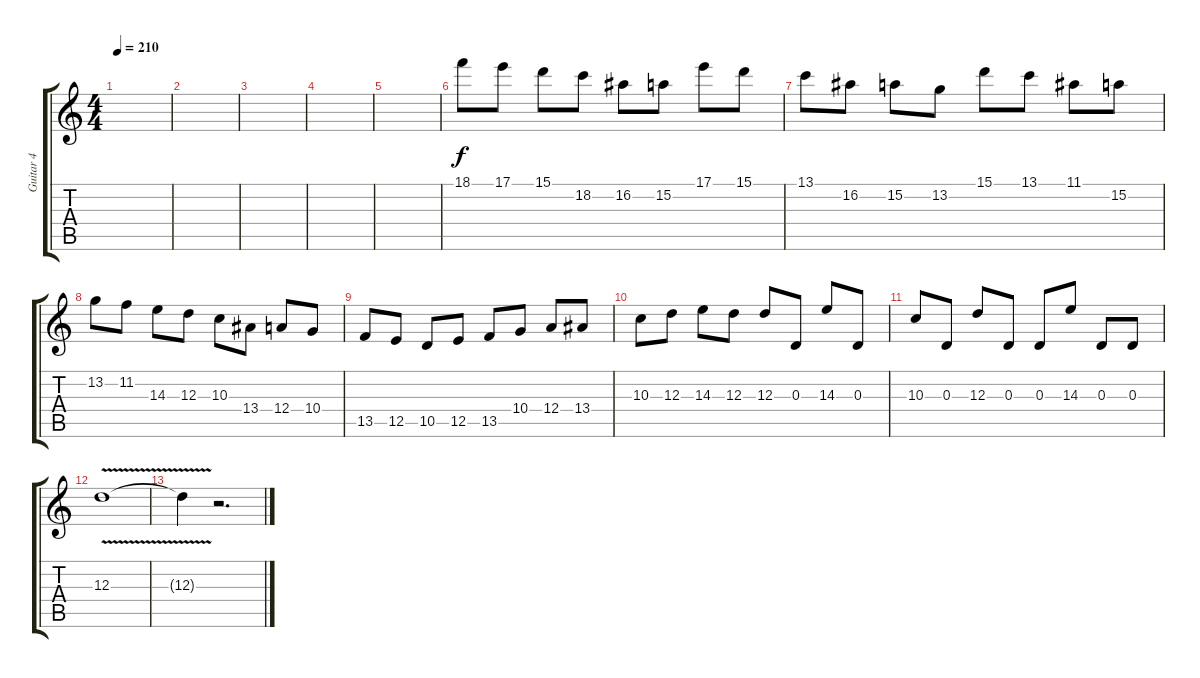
\track ("Guitar 4" "Guitar 4") {instrument distortionguitar}
\staff {score tabs}
\tuning (B3 Gb3 D3 A2 E2 B1) {hide}
\ts (4 4)
\tempo 210
\clef g2
\ks c
|
|
|
|
|
18.1.8 17.1.8 15.1.8 18.2.8 16.2.8 15.2.8 17.1.8 15.1.8 |
13.1.8 16.2.8 15.2.8 13.2.8 15.1.8 13.1.8 11.1.8 15.2.8 |
13.2.8 11.2.8 14.3.8 12.3.8 10.3.8 13.4.8 12.4.8 10.4.8 |
13.5.8 12.5.8 10.5.8 12.5.8 13.5.8 10.4.8 12.4.8 13.4.8 |
10.3.8 12.3.8 14.3.8 12.3.8 12.3.8 0.3.8 14.3.8 0.3.8 |
10.3.8 0.3.8 12.3.8 0.3.8 0.3.8 14.3.8 0.3.8 0.3.8 |
12.3{v}.1 |
12.3{t}.4 r.2{d}
